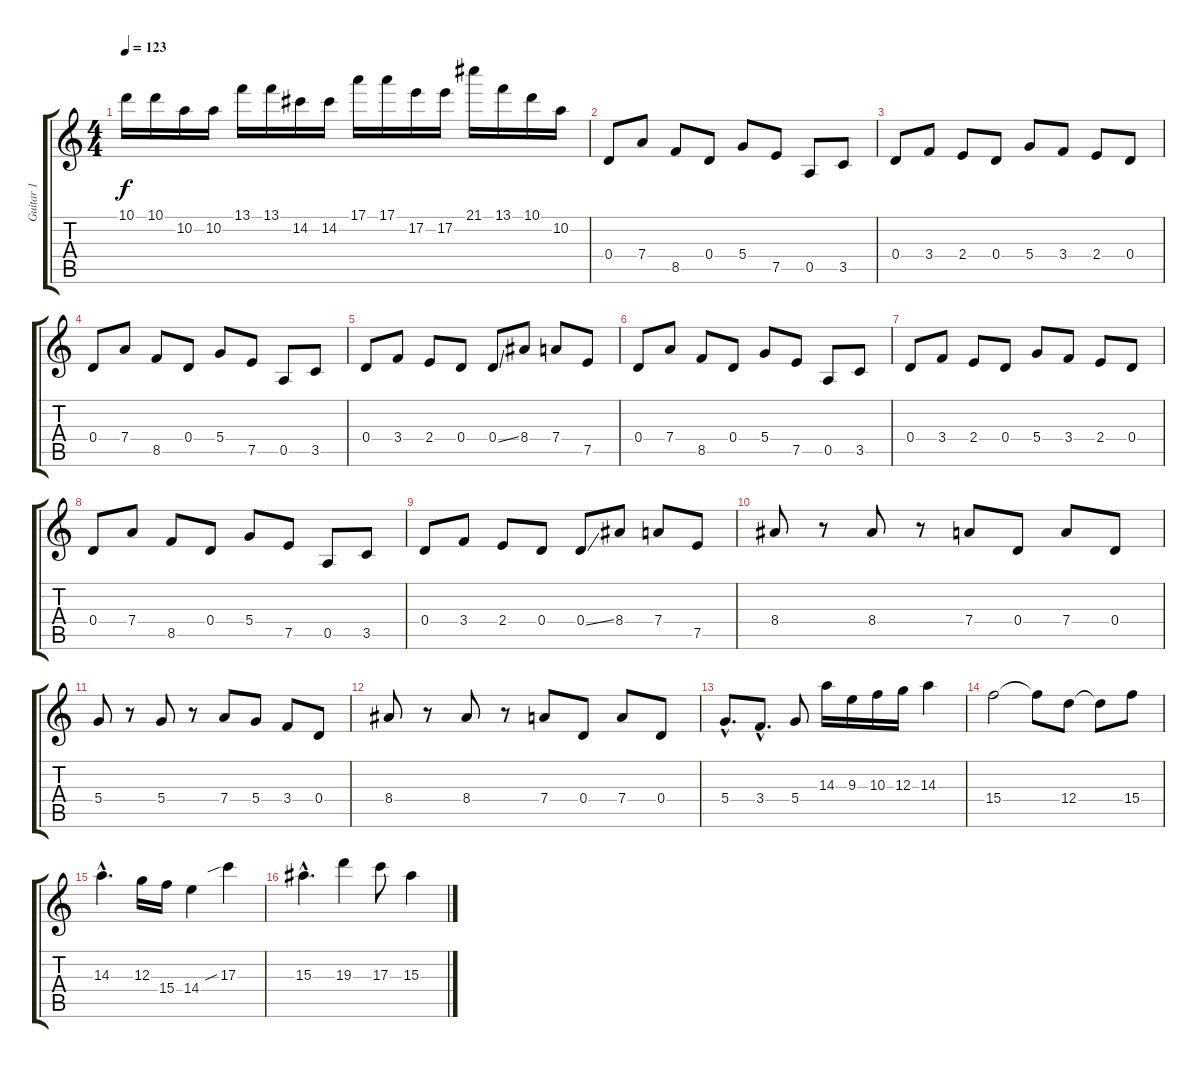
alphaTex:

\track ("Guitar 1" "Guitar 1") {instrument distortionguitar}
\staff {score tabs}
\tuning (E4 B3 G3 D3 A2 D2) {hide}
\ts (4 4)
\tempo 123
\clef g2
\ks c
10.1.16{dy f} 10.1.16 10.2.16 10.2.16 13.1.16 13.1.16 14.2.16 14.2.16 17.1.16 17.1.16 17.2.16 17.2.16 21.1.16 13.1.16 10.1.16 10.2.16 |
0.4.8 7.4.8 8.5.8 0.4.8 5.4.8 7.5.8 0.5.8 3.5.8 |
0.4.8 3.4.8 2.4.8 0.4.8 5.4.8 3.4.8 2.4.8 0.4.8 |
0.4.8 7.4.8 8.5.8 0.4.8 5.4.8 7.5.8 0.5.8 3.5.8 |
0.4.8 3.4.8 2.4.8 0.4.8 0.4{ss}.8 8.4.8 7.4.8 7.5.8 |
0.4.8 7.4.8 8.5.8 0.4.8 5.4.8 7.5.8 0.5.8 3.5.8 |
0.4.8 3.4.8 2.4.8 0.4.8 5.4.8 3.4.8 2.4.8 0.4.8 |
0.4.8 7.4.8 8.5.8 0.4.8 5.4.8 7.5.8 0.5.8 3.5.8 |
0.4.8 3.4.8 2.4.8 0.4.8 0.4{ss}.8 8.4.8 7.4.8 7.5.8 |
8.4.8 r.8 8.4.8 r.8 7.4.8 0.4.8 7.4.8 0.4.8 |
5.4.8 r.8 5.4.8 r.8 7.4.8 5.4.8 3.4.8 0.4.8 |
8.4.8 r.8 8.4.8 r.8 7.4.8 0.4.8 7.4.8 0.4.8 |
5.4{hac}.8{d} 3.4{hac}.8{d} 5.4.8 14.3.16 9.3.16 10.3.16 12.3.16 14.3.4 |
15.4.2 15.4{t}.8 12.4.8 12.4{t}.8 15.4.8 |
14.3{hac}.4{d} 12.3.16 15.4.16 14.4.4 17.3{sib}.4 |
15.3{hac}.4{d} 19.3.4 17.3.8 15.3.4
